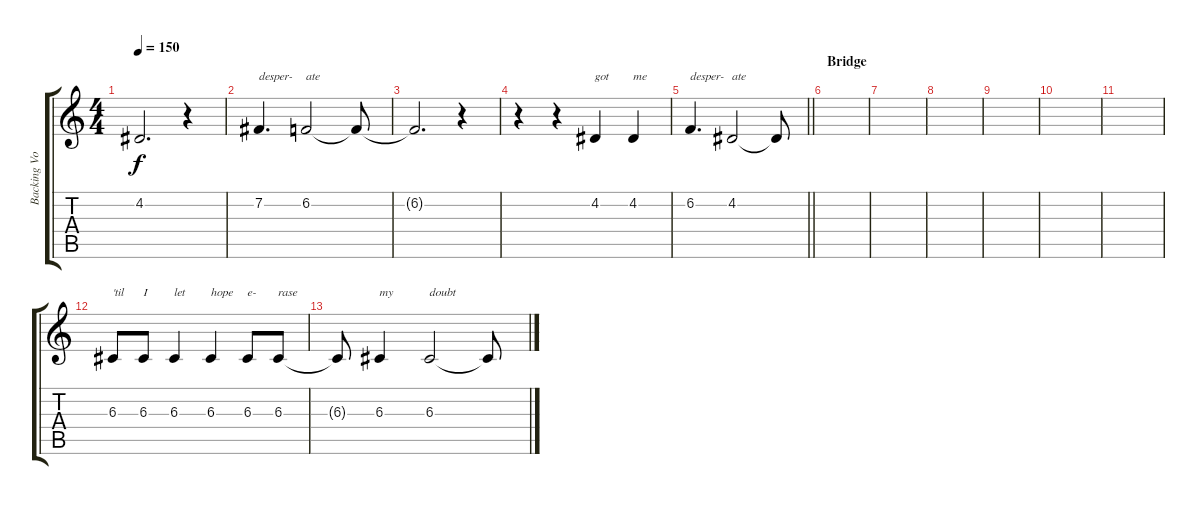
\track ("Backing Vocals" "Backing Vo") {instrument lead1square}
\staff {score tabs}
\tuning (E4 B3 G3 D3 A2 E2) {hide}
\ts (4 4)
\tempo 150
\clef g2
\ks c
4.2{t}.2{d dy f} r.4 |
7.2.4{d txt "desper-"} 6.2.2{txt "ate"} 6.2{t}.8 |
6.2{t}.2{d} r.4 |
r.4 r.4 4.2.4{txt "got"} 4.2.4{txt "me"} |
\barLineRight lightlight
6.2.4{d txt "desper-"} 4.2.2{txt "ate"} 4.2{t}.8 |
\section ("" "Bridge")
|
|
|
|
|
|
6.3.8{txt "'til"} 6.3.8{txt "I"} 6.3.4{txt "let"} 6.3.4{txt "hope"} 6.3.8{txt "e- "} 6.3.8{txt "rase"} |
6.3{t}.8 6.3.4{txt "my"} 6.3.2{txt "doubt"} 6.3{t}.8
